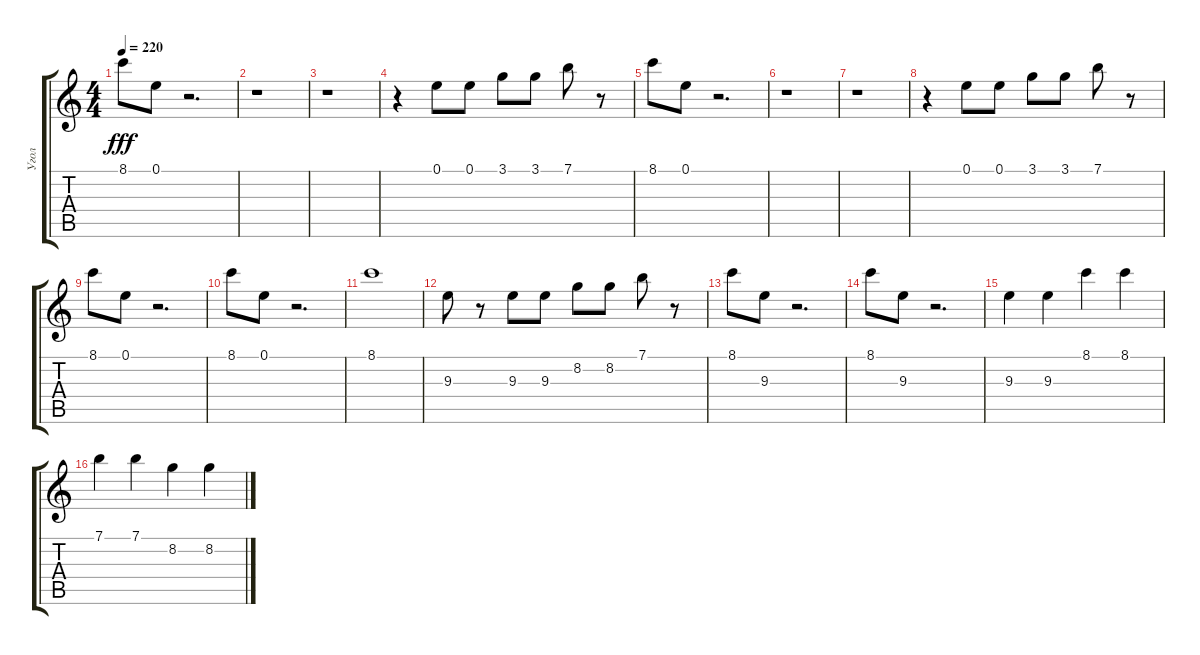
\track ("Угол" "Угол") {instrument electricguitarmuted}
\staff {score tabs}
\tuning (E4 B3 G3 D3 A2 E2) {hide}
\ts (4 4)
\tempo 220
\clef g2
\ks c
8.1.8{dy fff} 0.1.8 r.2{d} |
r.1 |
r.1 |
r.4 0.1.8 0.1.8 3.1.8 3.1.8 7.1.8 r.8 |
8.1.8 0.1.8 r.2{d} |
r.1 |
r.1 |
r.4 0.1.8 0.1.8 3.1.8 3.1.8 7.1.8 r.8 |
8.1.8 0.1.8 r.2{d} |
8.1.8 0.1.8 r.2{d} |
8.1.1 |
9.3.8 r.8 9.3.8 9.3.8 8.2.8 8.2.8 7.1.8 r.8 |
8.1.8 9.3.8 r.2{d} |
8.1.8 9.3.8 r.2{d} |
9.3.4 9.3.4 8.1.4 8.1.4 |
7.1.4 7.1.4 8.2.4 8.2.4
